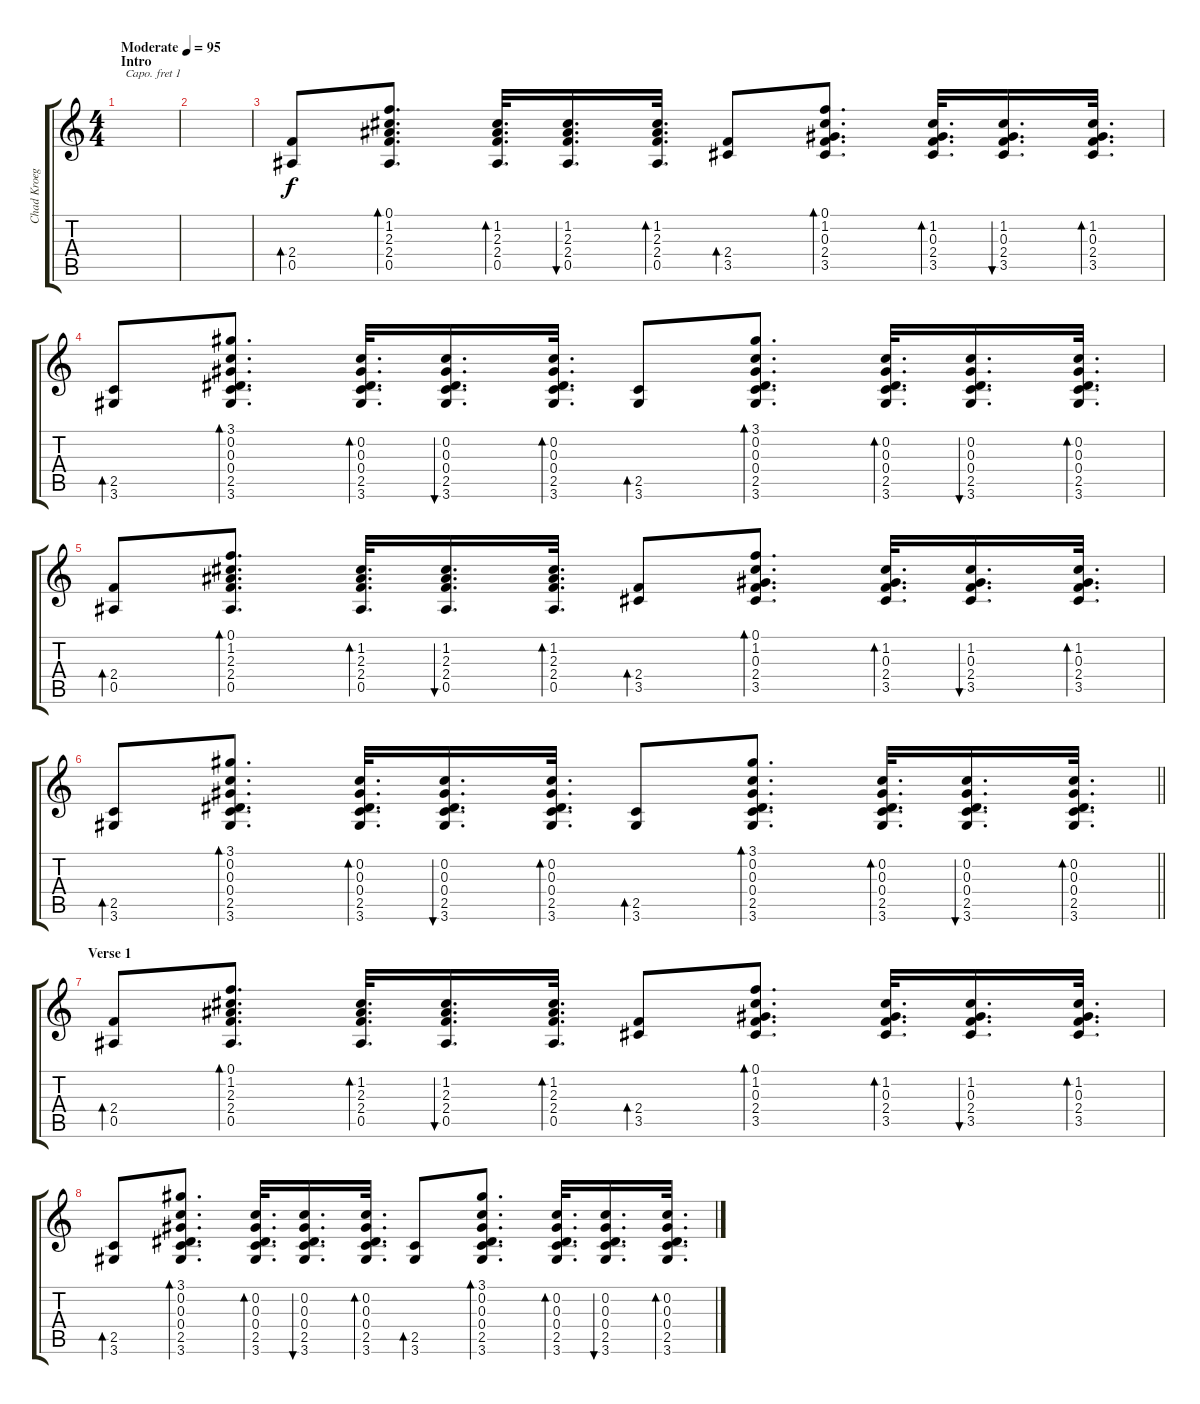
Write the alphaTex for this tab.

\track ("Chad Kroeger" "Chad Kroeg") {instrument acousticguitarsteel}
\staff {score tabs}
\capo 1
\tuning (E4 B3 G3 D3 A2 E2) {hide}
\ts (4 4)
\section ("" "Intro")
\tempo (95 "Moderate")
\clef g2
\ks c
|
|
(2.4 0.5).8{bd 60} (0.1 1.2 2.3 2.4 0.5).8{d bd 60} (1.2 2.3 2.4 0.5).32{d bd 60} (1.2 2.3 2.4 0.5).16{d bu 60} (1.2 2.3 2.4 0.5).32{d bd 60} (2.4 3.5).8{bd 60} (0.1 1.2 0.3 2.4 3.5).8{d bd 60} (1.2 0.3 2.4 3.5).32{d bd 60} (1.2 0.3 2.4 3.5).16{d bu 60} (1.2 0.3 2.4 3.5).32{d bd 60} |
(2.5 3.6).8{bd 60} (3.1 0.2 0.3 0.4 2.5 3.6).8{d bd 60} (0.2 0.3 0.4 2.5 3.6).32{d bd 60} (0.2 0.3 0.4 2.5 3.6).16{d bu 60} (0.2 0.3 0.4 2.5 3.6).32{d bd 60} (2.5 3.6).8{bd 60} (3.1 0.2 0.3 0.4 2.5 3.6).8{d bd 60} (0.2 0.3 0.4 2.5 3.6).32{d bd 60} (0.2 0.3 0.4 2.5 3.6).16{d bu 60} (0.2 0.3 0.4 2.5 3.6).32{d bd 60} |
(2.4 0.5).8{bd 60} (0.1 1.2 2.3 2.4 0.5).8{d bd 60} (1.2 2.3 2.4 0.5).32{d bd 60} (1.2 2.3 2.4 0.5).16{d bu 60} (1.2 2.3 2.4 0.5).32{d bd 60} (2.4 3.5).8{bd 60} (0.1 1.2 0.3 2.4 3.5).8{d bd 60} (1.2 0.3 2.4 3.5).32{d bd 60} (1.2 0.3 2.4 3.5).16{d bu 60} (1.2 0.3 2.4 3.5).32{d bd 60} |
\barLineRight lightlight
(2.5 3.6).8{bd 60} (3.1 0.2 0.3 0.4 2.5 3.6).8{d bd 60} (0.2 0.3 0.4 2.5 3.6).32{d bd 60} (0.2 0.3 0.4 2.5 3.6).16{d bu 60} (0.2 0.3 0.4 2.5 3.6).32{d bd 60} (2.5 3.6).8{bd 60} (3.1 0.2 0.3 0.4 2.5 3.6).8{d bd 60} (0.2 0.3 0.4 2.5 3.6).32{d bd 60} (0.2 0.3 0.4 2.5 3.6).16{d bu 60} (0.2 0.3 0.4 2.5 3.6).32{d bd 60} |
\section ("" "Verse 1")
(2.4 0.5).8{bd 60} (0.1 1.2 2.3 2.4 0.5).8{d bd 60} (1.2 2.3 2.4 0.5).32{d bd 60} (1.2 2.3 2.4 0.5).16{d bu 60} (1.2 2.3 2.4 0.5).32{d bd 60} (2.4 3.5).8{bd 60} (0.1 1.2 0.3 2.4 3.5).8{d bd 60} (1.2 0.3 2.4 3.5).32{d bd 60} (1.2 0.3 2.4 3.5).16{d bu 60} (1.2 0.3 2.4 3.5).32{d bd 60} |
(2.5 3.6).8{bd 60} (3.1 0.2 0.3 0.4 2.5 3.6).8{d bd 60} (0.2 0.3 0.4 2.5 3.6).32{d bd 60} (0.2 0.3 0.4 2.5 3.6).16{d bu 60} (0.2 0.3 0.4 2.5 3.6).32{d bd 60} (2.5 3.6).8{bd 60} (3.1 0.2 0.3 0.4 2.5 3.6).8{d bd 60} (0.2 0.3 0.4 2.5 3.6).32{d bd 60} (0.2 0.3 0.4 2.5 3.6).16{d bu 60} (0.2 0.3 0.4 2.5 3.6).32{d bd 60}
